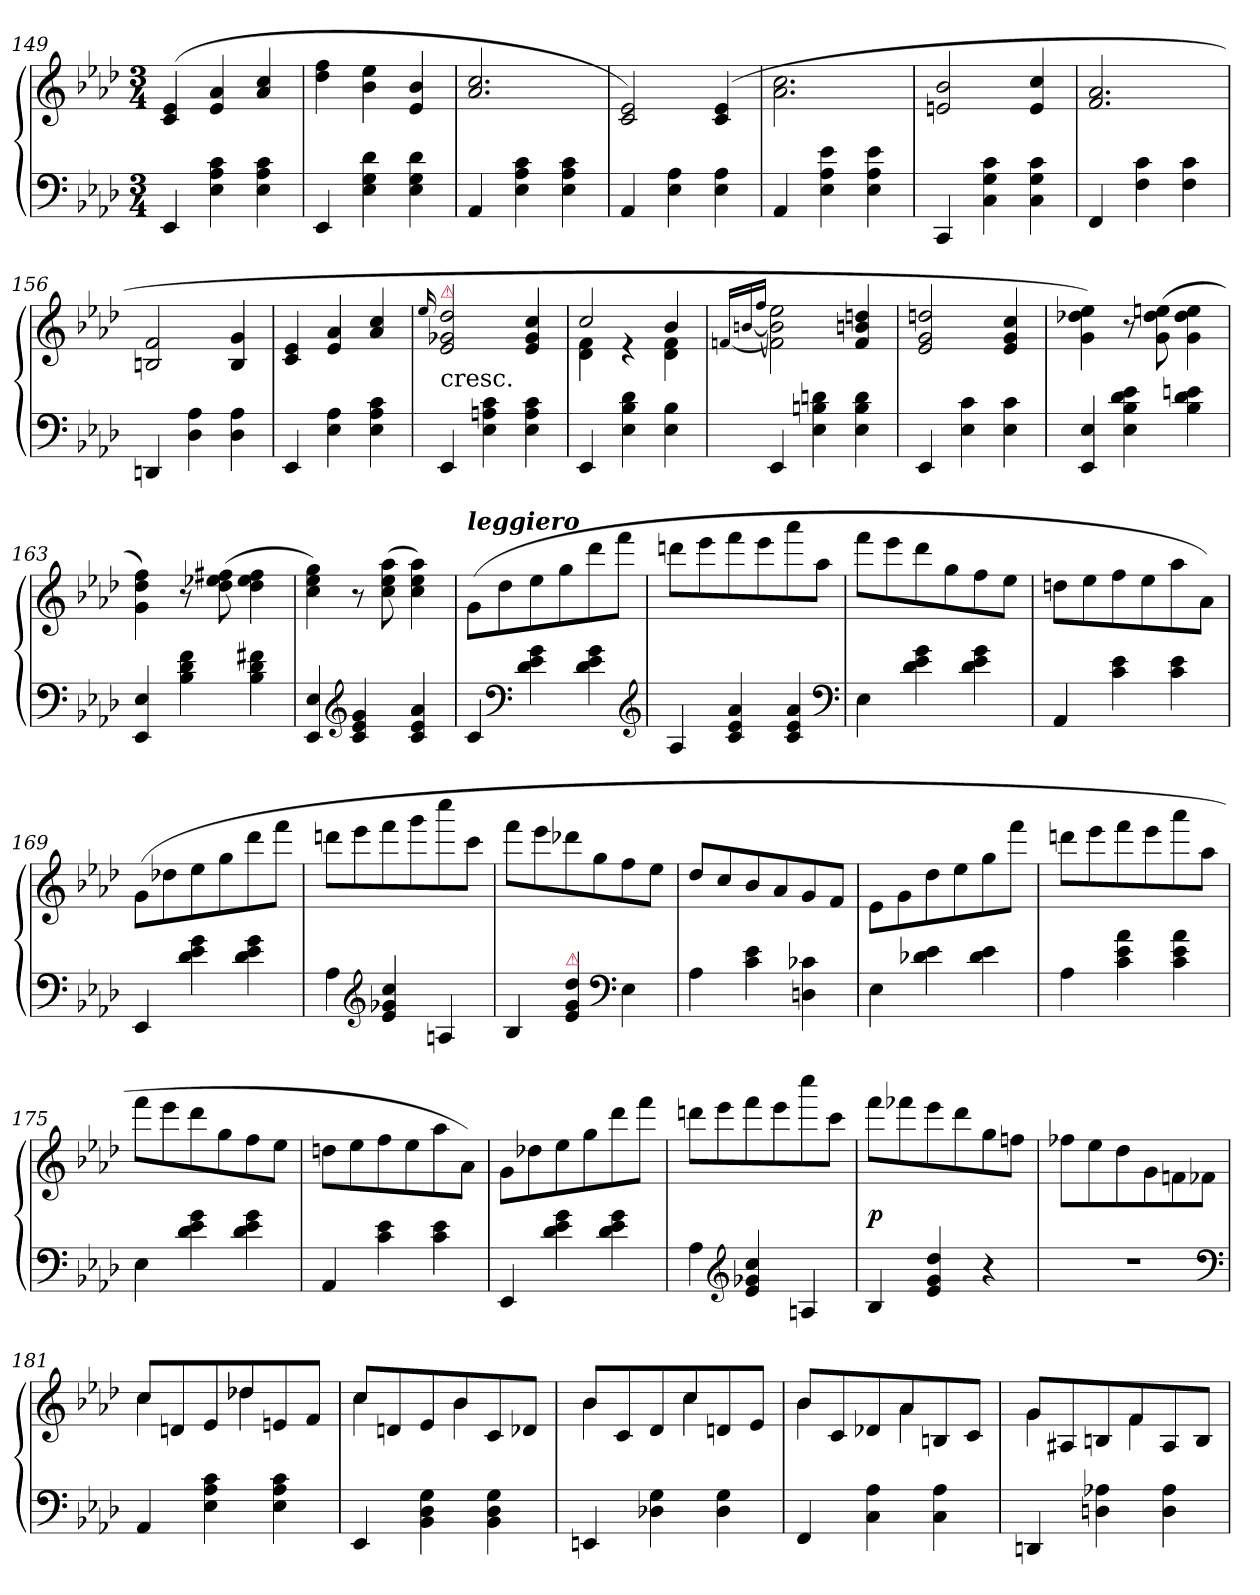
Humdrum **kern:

**kern	**kern	**dynam
*part1	*part1	*part1
*staff2	*staff1	*staff1/2
*clefF4	*clefG2	*
*k[b-e-a-d-]	*k[b-e-a-d-]	*
*A-:	*A-:	*
*M3/4	*M3/4	*
=149	=149	=149
4EE-	(>4c 4e-	.
4E- 4A- 4c	4e- 4a-	.
4E- 4A- 4c	4a-/ 4cc/	.
=150	=150	=150
4EE-	4dd- 4ff	.
4E- 4G 4d-	4b- 4ee-	.
4E- 4G 4d-	4e- 4b-	.
=151	=151	=151
4AA-	2.a-/ 2.cc/	.
4E- 4A- 4c	.	.
4E- 4A- 4c	.	.
=152	=152	=152
4AA-	2c 2e-)	.
4E- 4A-	.	.
4E- 4A-	(>4c 4e-	.
=153	=153	=153
4AA-	2.a- 2.cc	.
4E- 4A- 4e-	.	.
4E- 4A- 4e-	.	.
=154	=154	=154
4CC	2en 2b-	.
4C 4G 4c	.	.
4C 4G 4c	4e 4cc	.
=155	=155	=155
4FF	2.f 2.a-	.
4F 4c	.	.
4F 4c	.	.
=156	=156	=156
4DDn	2Bn 2f	.
4D- 4A-	.	.
4D- 4A-	4B 4g	.
=157	=157	=157
4EE-	4c 4e-	.
4E- 4A-	4e- 4a-	.
4E- 4A- 4c	4a-/ 4cc/	.
=158	=158	=158
.	16qqee-/	.
!	!LO:TX:c:t=cresc.	!
!	!LO:TX:a:color=crimson:t=⚠	!
4EE-	2e- 2g-X 2dd-	.
4E- 4An 4c	.	.
4E- 4A 4c	4e- 4g- 4cc	.
=159	=159	=159
*	*^	*
4EE-	2cc	4d- 4f	.
4E- 4B- 4d-	.	4re	.
4E- 4B-	4b-	4d- 4f	.
*	*v	*v	*
=160	=160	=160
.	[16qqfn/LL	.
.	[16qqbn/	.
.	(<16qqff/JJ	.
4EE-	2f] 2b] 2ee-)	.
4E- 4Bn 4dn	.	.
4E- 4B 4d	4f 4bn 4ddn	.
=161	=161	=161
4EE-	2e- 2g 2ddn	.
4E- 4c	.	.
4E- 4c	4e- 4g 4cc	.
=162	=162	=162
4EE- 4E-	4g 4dd-X 4ee-)	.
4E- 4B- 4d- 4e-	8r	.
.	(8g 8dd- 8een	.
4B- 4d- 4en	4g 4dd- 4ee	.
=163	=163	=163
4EE- 4E-	4g 4dd- 4ff)	.
4B- 4d- 4f	8r	.
.	(8dd- 8ee-X 8ff#X	.
4B- 4d- 4f#X	4dd- 4ee- 4ff#	.
=164	=164	=164
4EE- 4E-	4cc 4ee- 4gg)	.
*clefG2	*	*
4c 4e- 4g	8r	.
.	(8cc 8ee- 8aa-	.
4c 4e- 4a-	4cc 4ee- 4aa-)	.
=165	=165	=165
!	!LO:TX:a:Bi:t=leggiero	!
4c	(>8gL	.
.	8dd-	.
*clefF4	*	*
4d- 4e- 4g	8ee-	.
.	8gg	.
4d- 4e- 4g	8ddd-	.
.	8fffJ	.
*clefG2	*	*
=166	=166	=166
4A-	8dddnL	.
.	8eee-	.
4c 4e- 4a-	8fff	.
.	8eee-	.
4c 4e- 4a-	8aaa-	.
.	8aa-J	.
*clefF4	*	*
=167	=167	=167
4E-	8fffL	.
.	8eee-	.
4d- 4e- 4g	8ddd-	.
.	8gg	.
4d- 4e- 4g	8ff	.
.	8ee-J	.
=168	=168	=168
4AA-	8ddnL	.
.	8ee-	.
4c 4e-	8ff	.
.	8ee-	.
4c 4e-	8aa-	.
.	8a-J)	.
=169	=169	=169
4EE-	(8gL	.
.	8dd-X	.
4d- 4e- 4g	8ee-	.
.	8gg	.
4d- 4e- 4g	8ddd-	.
.	8fffJ	.
=170	=170	=170
4A-	8dddnL	.
.	8eee-	.
*clefG2	*	*
4e- 4g-X 4cc	8fff	.
.	8ggg	.
4An	8cccc	.
.	8cccJ	.
=171	=171	=171
4B-	8fffL	.
.	8eee-	.
!LO:TX:a:color=crimson:t=⚠	!	!
4e- 4g 4dd-	8ddd-X	.
.	8gg	.
*clefF4	*	*
4E-\	8ff	.
.	8ee-J	.
=172	=172	=172
4A-	8dd-/L	.
.	8cc/	.
4c 4e-	8b-/	.
.	8a-/	.
4Dn 4c-X	8g/	.
.	8f/J	.
=173	=173	=173
4E-	8e-L	.
.	8g	.
4d-X 4e-	8dd-	.
.	8ee-	.
4d- 4e-	8gg	.
.	8fffJ	.
=174	=174	=174
4A-	8dddnL	.
.	8eee-	.
4c 4e- 4a-	8fff	.
.	8eee-	.
4c 4e- 4a-	8aaa-	.
.	8aa-J	.
=175	=175	=175
4E-	8fffL	.
.	8eee-	.
4d- 4e- 4g	8ddd-	.
.	8gg	.
4d- 4e- 4g	8ff	.
.	8ee-J	.
=176	=176	=176
4AA-	8ddnL	.
.	8ee-	.
4c 4e-	8ff	.
.	8ee-	.
4c 4e-	8aa-	.
.	8a-J)	.
=177	=177	=177
4EE-	8gL	.
.	8dd-X	.
4d- 4e- 4g	8ee-	.
.	8gg	.
4d- 4e- 4g	8ddd-	.
.	8fffJ	.
=178	=178	=178
4A-	8dddnL	.
.	8eee-	.
*clefG2	*	*
4e- 4g-X 4cc	8fff	.
.	8eee-	.
4An	8cccc	.
.	8cccJ	.
=179	=179	=179
4B-	8fffL	p
.	8fff-X	.
4e- 4g 4dd-	8eee-	.
.	8ddd-	.
4r	8gg	.
.	8ffnJ	.
=180	=180	=180
2.rdd	8ff-XL	.
.	8ee-	.
.	8dd-	.
.	8g	.
.	8fn	.
.	8f-XJ	.
*clefF4	*	*
=181	=181	=181
*	*^	*
4AA-	4cc\	8ccL	.
.	.	8dn	.
4E- 4A- 4c	8rcccyy	8e-/	.
.	4dd-X\	8dd-X	.
4E- 4A- 4c	.	8en	.
.	8raayy	8fJ	.
=182	=182	=182	=182
4EE-	4cc\	8ccL	.
.	.	8dn/	.
4BB- 4D- 4G	8raayy	8e-	.
.	4b-\	8b-	.
4BB- 4D- 4G	.	8c	.
.	8rffyy	8d-XJ	.
=183	=183	=183	=183
4EEn	4b-\	8b-L	.
.	.	8c/	.
4D-X 4G	8rffyy	8d-	.
.	4cc\	8cc	.
4D- 4G	.	8dn	.
.	8rffyy	8e-J	.
=184	=184	=184	=184
4FF	4b-\	8b-L	.
.	.	8c/	.
4C 4A-	8rffyy	8d-X	.
.	4a-\	8a-	.
4C 4A-	.	8Bn	.
.	8ryy	8cJ	.
=185	=185	=185	=185
4DDn	4g\	8gL	.
.	.	8A#X	.
4Dn 4A-X	8rddyy	8Bn/	.
.	4f\	8f	.
4D 4A-	.	8A#	.
.	8rffyy	8BJ	.
*	*v	*v	*
=	=	=
*-	*-	*-
